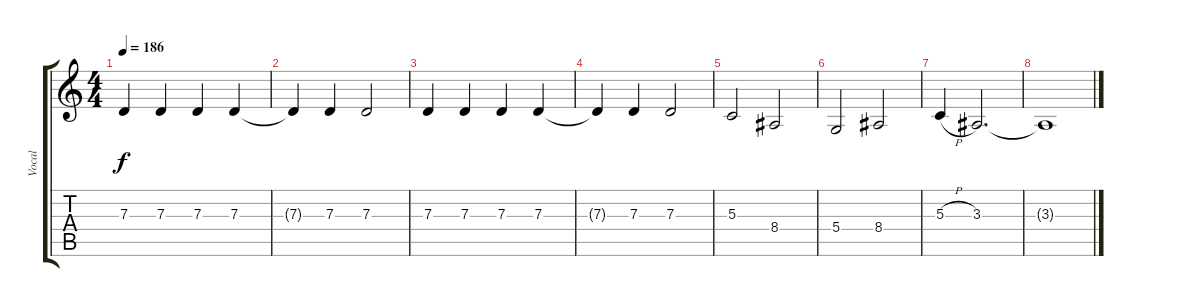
\track ("Vocal" "Vocal") {instrument flute}
\staff {score tabs}
\tuning (E4 B3 G3 D3 A2 E2) {hide}
\ts (4 4)
\tempo 186
\clef g2
\ks c
7.3.4{dy f} 7.3.4 7.3.4 7.3.4 |
7.3{t}.4 7.3.4 7.3.2 |
7.3.4 7.3.4 7.3.4 7.3.4 |
7.3{t}.4 7.3.4 7.3.2 |
5.3.2 8.4.2 |
5.4.2 8.4.2 |
5.3{h}.4 3.3.2{d volume 9} |
3.3{t}.1
